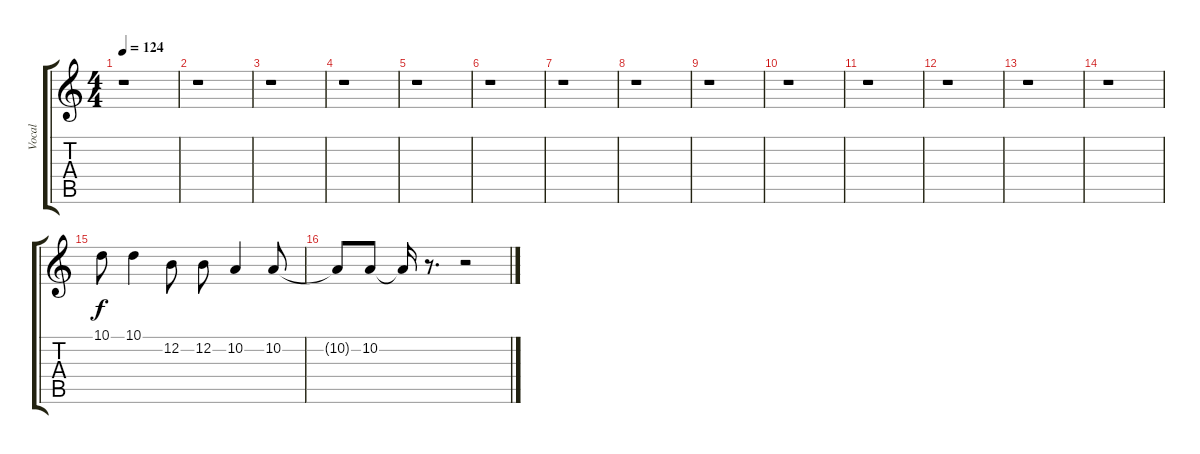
\track ("Vocal" "Vocal") {instrument englishhorn}
\staff {score tabs}
\tuning (E4 B3 G3 D3 A2 E2) {hide}
\ts (4 4)
\tempo 124
\clef g2
\ks c
r.1{dy f} |
r.1 |
r.1 |
r.1 |
r.1 |
r.1 |
r.1 |
r.1 |
r.1 |
r.1 |
r.1 |
r.1 |
r.1 |
r.1 |
10.1.8 10.1.4 12.2.8 12.2.8 10.2.4 10.2.8 |
10.2{t}.8 10.2.8 10.2{t}.16 r.8{d} r.2
